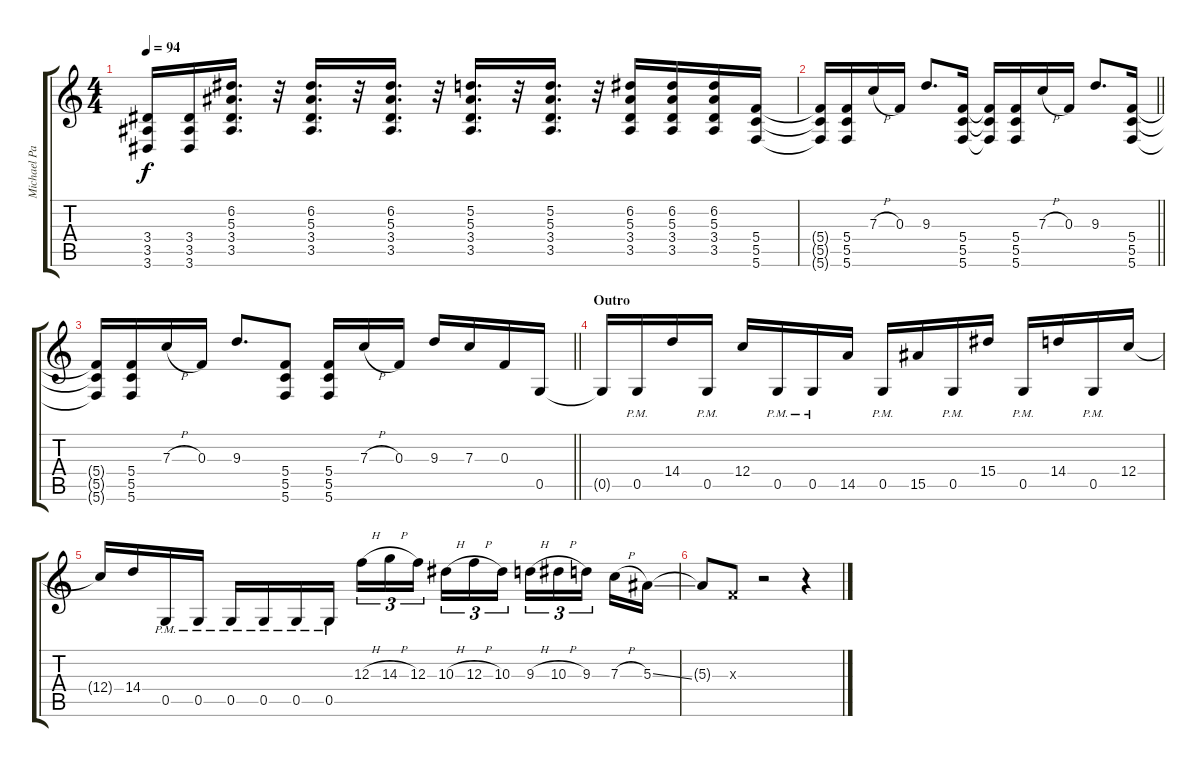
\track ("Michael Padge" "Michael Pa") {instrument distortionguitar}
\staff {score tabs}
\tuning (D4 A3 F3 C3 G2 C2) {hide}
\ts (4 4)
\tempo 94
\clef g2
\ks c
(3.4{t} 3.5{t} 3.6{t}).16{dy f} (3.4 3.5 3.6).16 (6.2 5.3 3.4 3.5).16{d} r.32 (6.2 5.3 3.4 3.5).16{d} r.32 (6.2 5.3 3.4 3.5).16{d} r.32 (5.2 5.3 3.4 3.5).16{d} r.32 (5.2 5.3 3.4 3.5).16{d} r.32 (6.2 5.3 3.4 3.5).16 (6.2 5.3 3.4 3.5).16 (6.2 5.3 3.4 3.5).16 (5.4 5.5 5.6).16 |
\barLineRight lightlight
(5.4{t} 5.5{t} 5.6{t}).16 (5.4 5.5 5.6).16 7.3{h}.16 0.3.16 9.3.8{d} (5.4 5.5 5.6).16 (5.4{t} 5.5{t} 5.6{t}).16 (5.4 5.5 5.6).16 7.3{h}.16 0.3.16 9.3.8{d} (5.4 5.5 5.6).16 |
\barLineRight lightlight
(5.4{t} 5.5{t} 5.6{t}).16 (5.4 5.5 5.6).16 7.3{h}.16 0.3.16 9.3.8{d} (5.4 5.5 5.6).8 (5.4 5.5 5.6).16 7.3{h}.16 0.3.16 9.3.16 7.3.16 0.3.16 0.5.16 |
\section ("" "Outro")
0.5{t}.16 0.5{pm}.16 14.4.16 0.5{pm}.16 12.4.16 0.5{pm}.16 0.5{pm}.16 14.5.16 0.5{pm}.16 15.5.16 0.5{pm}.16 15.4.16 0.5{pm}.16 14.4.16 0.5{pm}.16 12.4.16 |
12.4{t}.16 14.4.16 0.5{pm}.16 0.5{pm}.16 0.5{pm}.16 0.5{pm}.16 0.5{pm}.16 0.5{pm}.16 12.3{h}.16{tu (3 2)} 14.3{h}.16{tu (3 2)} 12.3.16{tu (3 2) beam splitsecondary} 10.3{h}.16{tu (3 2)} 12.3{h}.16{tu (3 2)} 10.3.16{tu (3 2)} 9.3{h}.16{tu (3 2)} 10.3{h}.16{tu (3 2)} 9.3.16{tu (3 2) beam splitsecondary} 7.3{h}.16 5.3{ss}.16 |
5.3{t}.8 0.3{x}.8 r.2 r.4
